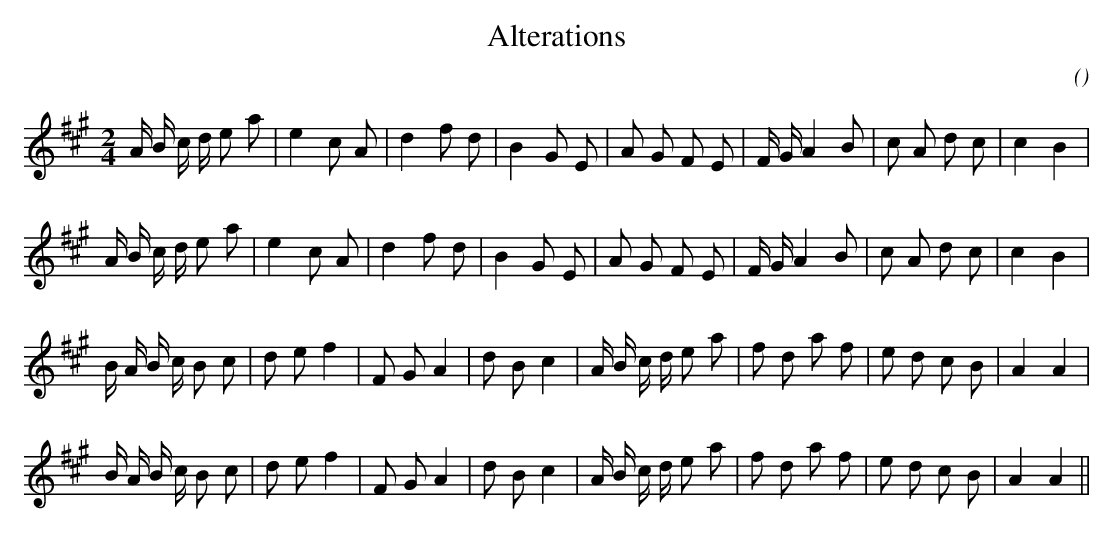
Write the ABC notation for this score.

X:1
T: Alterations
C:
O:
M:2/4
K:A
K:A
M:2/4
L:1/16
A B c d e2 a2 |e4 c2 A2 |d4 f2 d2 |B4 G2 E2 |A2 G2 F2 E2 |F G A4 B2 |c2 A2 d2 c2 |c4 B4 |
A B c d e2 a2 |e4 c2 A2 |d4 f2 d2 |B4 G2 E2 |A2 G2 F2 E2 |F G A4 B2 |c2 A2 d2 c2 |c4 B4 |
B A B c B2 c2 |d2 e2 f4 |F2 G2 A4 |d2 B2 c4 |A B c d e2 a2 |f2 d2 a2 f2 |e2 d2 c2 B2 |A4 A4 |
B A B c B2 c2 |d2 e2 f4 |F2 G2 A4 |d2 B2 c4 |A B c d e2 a2 |f2 d2 a2 f2 |e2 d2 c2 B2 |A4 A4 ||
